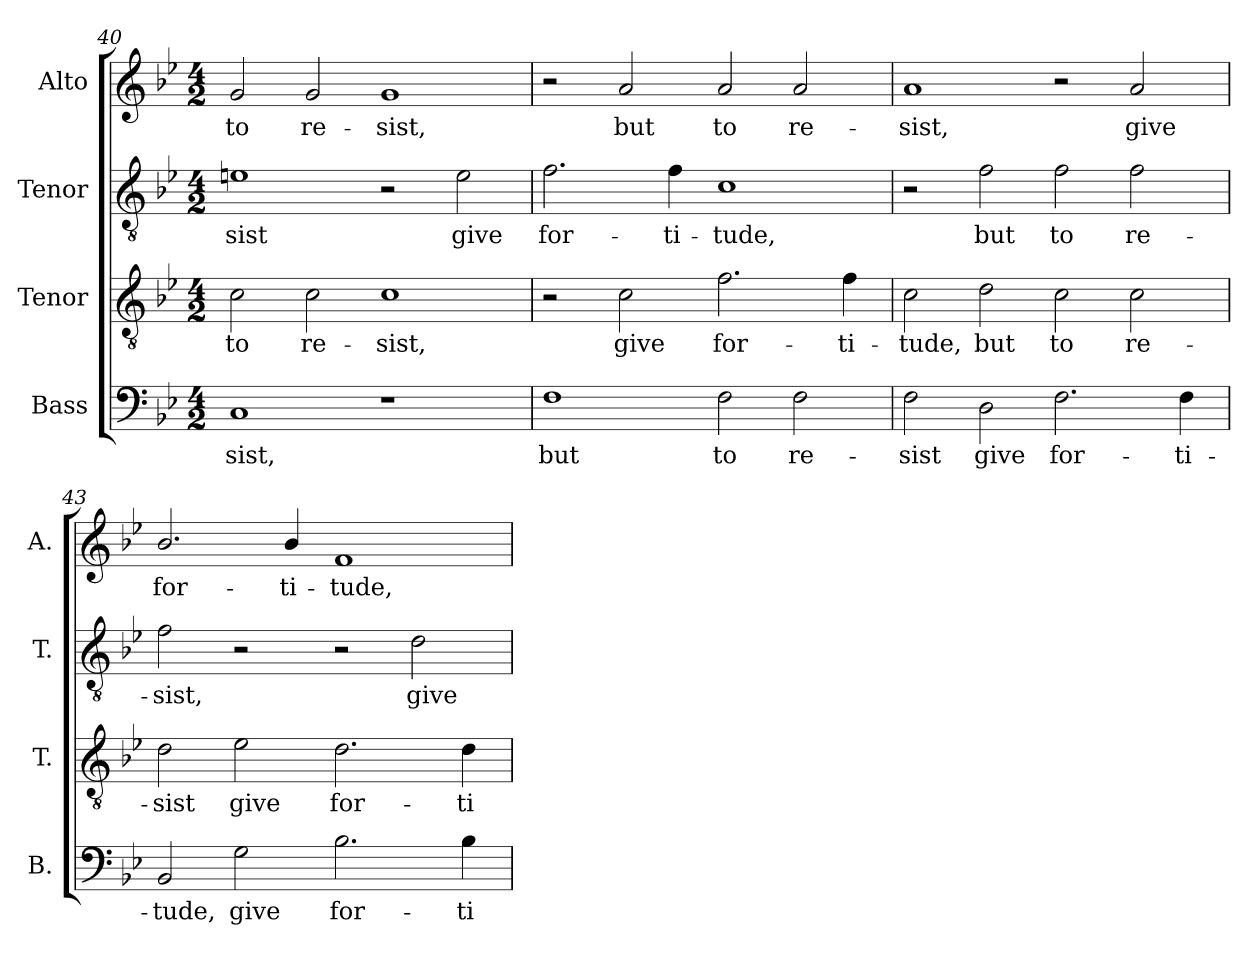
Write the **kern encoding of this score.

**kern	**text	**kern	**text	**kern	**text	**kern	**text
*part4	*part4	*part3	*part3	*part2	*part2	*part1	*part1
*staff4	*staff4	*staff3	*staff3	*staff2	*staff2	*staff1	*staff1
*I"Bass	*	*I"Tenor	*	*I"Tenor	*	*I"Alto	*
*I'B.	*	*I'T.	*	*I'T.	*	*I'A.	*
!!LO:LB:g=z
*clefF4	*	*clefGv2	*	*clefGv2	*	*clefG2	*
*	*	*ITrd7c12	*	*ITrd7c12	*	*	*
*k[b-e-]	*	*k[b-e-]	*	*k[b-e-]	*	*k[b-e-]	*
*B-:	*	*B-:	*	*B-:	*	*B-:	*
*M4/2	*	*M4/2	*	*M4/2	*	*M4/2	*
=40	=40	=40	=40	=40	=40	=40	=40
!	!LO:LY:b:color=#000000	!	!	!	!	!	!
!	!	!	!LO:LY:b:color=#000000	!	!	!	!
!	!	!	!	!	!LO:LY:b:color=#000000	!	!
!	!	!	!	!	!	!	!LO:LY:b:color=#000000
1Ci	-sist,	2Ci\	to	1Eni	-sist	2gi/	to
!	!	!	!LO:LY:b:color=#000000	!	!	!	!
!	!	!	!	!	!	!	!LO:LY:b:color=#000000
.	.	2Ci\	re-	.	.	2gi/	re-
!	!	!	!LO:LY:b:color=#000000	!	!	!	!
!	!	!	!	!	!	!	!LO:LY:b:color=#000000
1r	.	1Ci	-sist,	2r	.	1gi	-sist,
!	!	!	!	!	!LO:LY:b:color=#000000	!	!
.	.	.	.	2Ei\	give	.	.
=41	=41	=41	=41	=41	=41	=41	=41
!	!LO:LY:b:color=#000000	!	!	!	!	!	!
!	!	!	!	!	!LO:LY:b:color=#000000	!	!
1Fi	but	2r	.	2.Fi\	for-	2r	.
!	!	!	!LO:LY:b:color=#000000	!	!	!	!
!	!	!	!	!	!	!	!LO:LY:b:color=#000000
.	.	2Ci\	give	.	.	2ai/	but
!	!	!	!	!	!LO:LY:b:color=#000000	!	!
.	.	.	.	4Fi\	-ti-	.	.
!	!LO:LY:b:color=#000000	!	!	!	!	!	!
!	!	!	!LO:LY:b:color=#000000	!	!	!	!
!	!	!	!	!	!LO:LY:b:color=#000000	!	!
!	!	!	!	!	!	!	!LO:LY:b:color=#000000
2Fi\	to	2.Fi\	for-	1Ci	-tude,	2ai/	to
!	!LO:LY:b:color=#000000	!	!	!	!	!	!
!	!	!	!	!	!	!	!LO:LY:b:color=#000000
2Fi\	re-	.	.	.	.	2ai/	re-
!	!	!	!LO:LY:b:color=#000000	!	!	!	!
.	.	4Fi\	-ti-	.	.	.	.
=42	=42	=42	=42	=42	=42	=42	=42
!	!LO:LY:b:color=#000000	!	!	!	!	!	!
!	!	!	!LO:LY:b:color=#000000	!	!	!	!
!	!	!	!	!	!	!	!LO:LY:b:color=#000000
2Fi\	-sist	2Ci\	-tude,	2r	.	1ai	-sist,
!	!LO:LY:b:color=#000000	!	!	!	!	!	!
!	!	!	!LO:LY:b:color=#000000	!	!	!	!
!	!	!	!	!	!LO:LY:b:color=#000000	!	!
2Di\	give	2Di\	but	2Fi\	but	.	.
!	!LO:LY:b:color=#000000	!	!	!	!	!	!
!	!	!	!LO:LY:b:color=#000000	!	!	!	!
!	!	!	!	!	!LO:LY:b:color=#000000	!	!
2.Fi\	for-	2Ci\	to	2Fi\	to	2r	.
!	!	!	!LO:LY:b:color=#000000	!	!	!	!
!	!	!	!	!	!LO:LY:b:color=#000000	!	!
!	!	!	!	!	!	!	!LO:LY:b:color=#000000
.	.	2Ci\	re-	2Fi\	re-	2ai/	give
!	!LO:LY:b:color=#000000	!	!	!	!	!	!
4Fi\	-ti-	.	.	.	.	.	.
=43	=43	=43	=43	=43	=43	=43	=43
!	!LO:LY:b:color=#000000	!	!	!	!	!	!
!	!	!	!LO:LY:b:color=#000000	!	!	!	!
!	!	!	!	!	!LO:LY:b:color=#000000	!	!
!	!	!	!	!	!	!	!LO:LY:b:color=#000000
2BB-i/	-tude,	2Di\	-sist	2Fi\	-sist,	2.b-i/	for-
!	!LO:LY:b:color=#000000	!	!	!	!	!	!
!	!	!	!LO:LY:b:color=#000000	!	!	!	!
2Gi\	give	2E-i\	give	2r	.	.	.
!	!	!	!	!	!	!	!LO:LY:b:color=#000000
.	.	.	.	.	.	4b-i/	-ti-
!	!LO:LY:b:color=#000000	!	!	!	!	!	!
!	!	!	!LO:LY:b:color=#000000	!	!	!	!
!	!	!	!	!	!	!	!LO:LY:b:color=#000000
2.B-i\	for-	2.Di\	for-	2r	.	1fi	-tude,
!	!	!	!	!	!LO:LY:b:color=#000000	!	!
.	.	.	.	2Di\	give	.	.
!	!LO:LY:b:color=#000000	!	!	!	!	!	!
!	!	!	!LO:LY:b:color=#000000	!	!	!	!
4B-i\	-ti-	4Di\	-ti-	.	.	.	.
=	=	=	=	=	=	=	=
*-	*-	*-	*-	*-	*-	*-	*-
